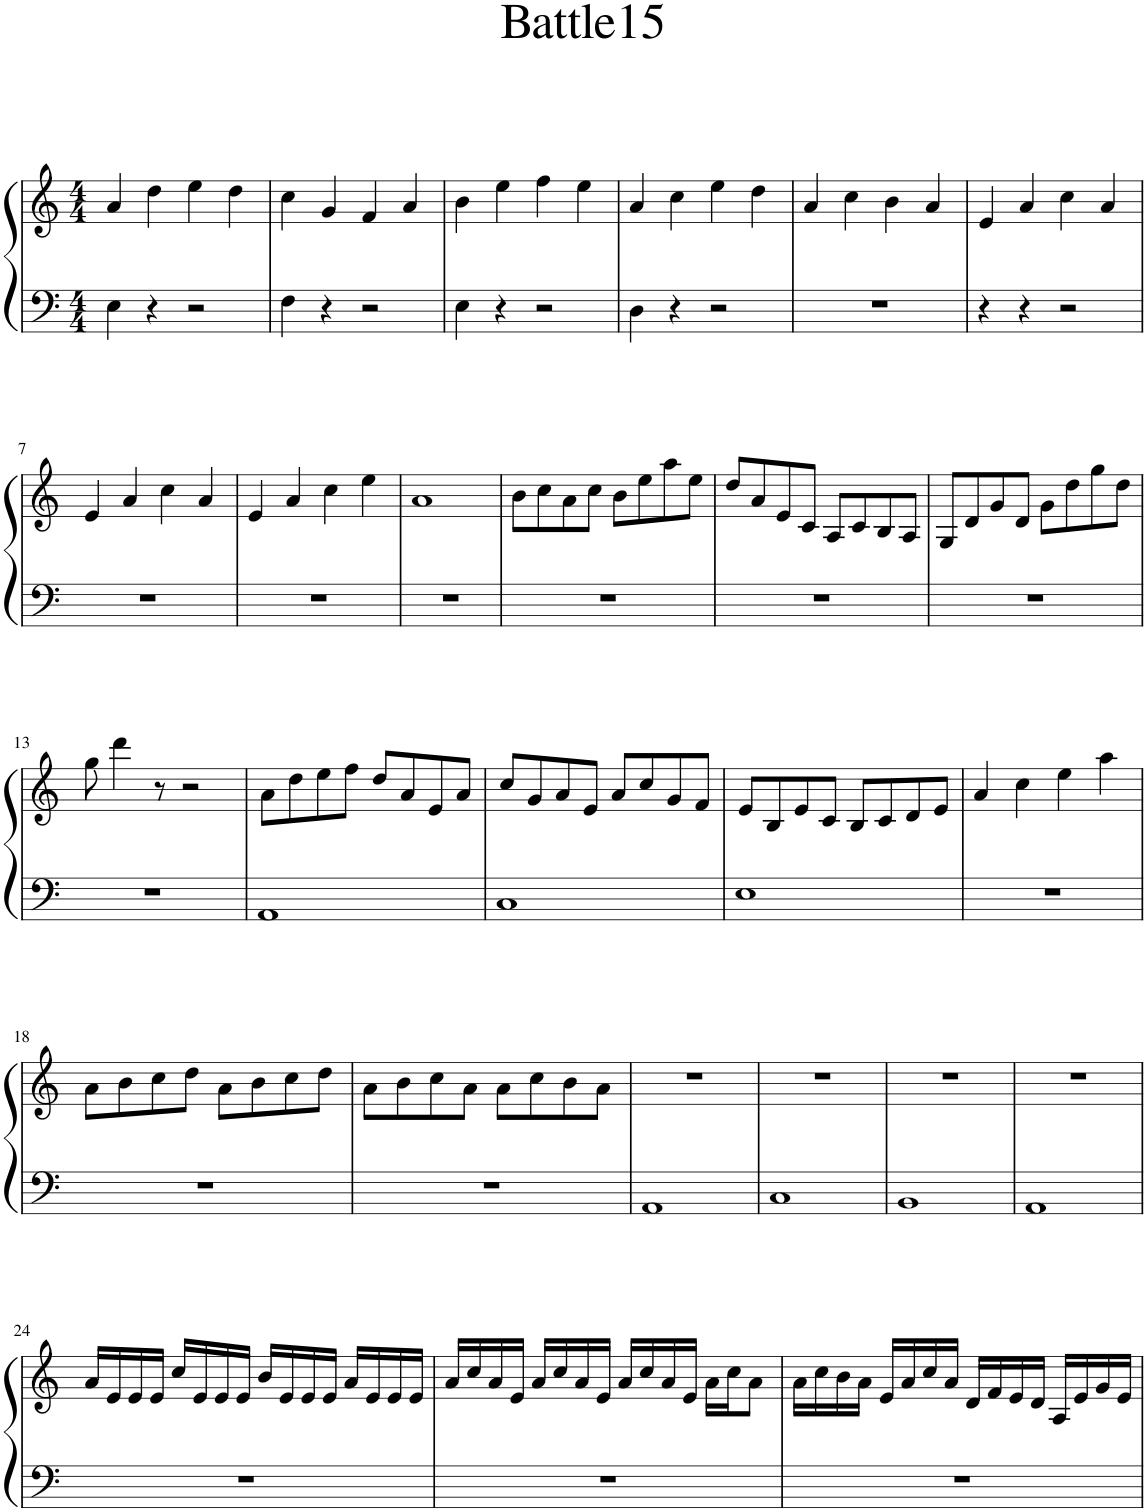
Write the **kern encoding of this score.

**kern	**kern
*part1	*part1
*staff2	*staff1
*I"Piano	*
*I'Pno.	*
*clefF4	*clefG2
*k[]	*k[]
*M4/4	*M4/4
=1	=1
4E\	4a/
4r	4dd\
2r	4ee\
.	4dd\
=2	=2
4F\	4cc\
4r	4g/
2r	4f/
.	4a/
=3	=3
4E\	4b\
4r	4ee\
2r	4ff\
.	4ee\
=4	=4
4D\	4a/
4r	4cc\
2r	4ee\
.	4dd\
=5	=5
1r	4a/
.	4cc\
.	4b\
.	4a/
=6	=6
4r	4e/
4r	4a/
2r	4cc\
.	4a/
!!LO:LB:g=z
=7	=7
1r	4e/
.	4a/
.	4cc\
.	4a/
=8	=8
1r	4e/
.	4a/
.	4cc\
.	4ee\
=9	=9
1r	1a
=10	=10
1r	8b\L
.	8cc\
.	8a\
.	8cc\J
.	8b\L
.	8ee\
.	8aa\
.	8ee\J
=11	=11
1r	8dd/L
.	8a/
.	8e/
.	8c/J
.	8A/L
.	8c/
.	8B/
.	8A/J
=12	=12
1r	8G/L
.	8d/
.	8g/
.	8d/J
.	8g\L
.	8dd\
.	8gg\
.	8dd\J
!!LO:LB:g=z
=13	=13
1r	8gg\
.	4ddd\
.	8r
.	2r
=14	=14
1AA	8a\L
.	8dd\
.	8ee\
.	8ff\J
.	8dd/L
.	8a/
.	8e/
.	8a/J
=15	=15
1C	8cc/L
.	8g/
.	8a/
.	8e/J
.	8a/L
.	8cc/
.	8g/
.	8f/J
=16	=16
1E	8e/L
.	8B/
.	8e/
.	8c/J
.	8B/L
.	8c/
.	8d/
.	8e/J
=17	=17
1r	4a/
.	4cc\
.	4ee\
.	4aa\
!!LO:LB:g=z
=18	=18
1r	8a\L
.	8b\
.	8cc\
.	8dd\J
.	8a\L
.	8b\
.	8cc\
.	8dd\J
=19	=19
1r	8a\L
.	8b\
.	8cc\
.	8a\J
.	8a\L
.	8cc\
.	8b\
.	8a\J
=20	=20
1AA	1r
=21	=21
1C	1r
=22	=22
1BB	1r
=23	=23
1AA	1r
!!LO:LB:g=z
=24	=24
1r	16a/LL
.	16e/
.	16e/
.	16e/JJ
.	16cc/LL
.	16e/
.	16e/
.	16e/JJ
.	16b/LL
.	16e/
.	16e/
.	16e/JJ
.	16a/LL
.	16e/
.	16e/
.	16e/JJ
=25	=25
1r	16a/LL
.	16cc/
.	16a/
.	16e/JJ
.	16a/LL
.	16cc/
.	16a/
.	16e/JJ
.	16a/LL
.	16cc/
.	16a/
.	16e/JJ
.	16a\LL
.	16cc\J
.	8a\J
=26	=26
1r	16a\LL
.	16cc\
.	16b\
.	16a\JJ
.	16e/LL
.	16a/
.	16cc/
.	16a/JJ
.	16d/LL
.	16f/
.	16e/
.	16d/JJ
.	16A/LL
.	16e/
.	16g/
.	16e/JJ
=	=
*-	*-
